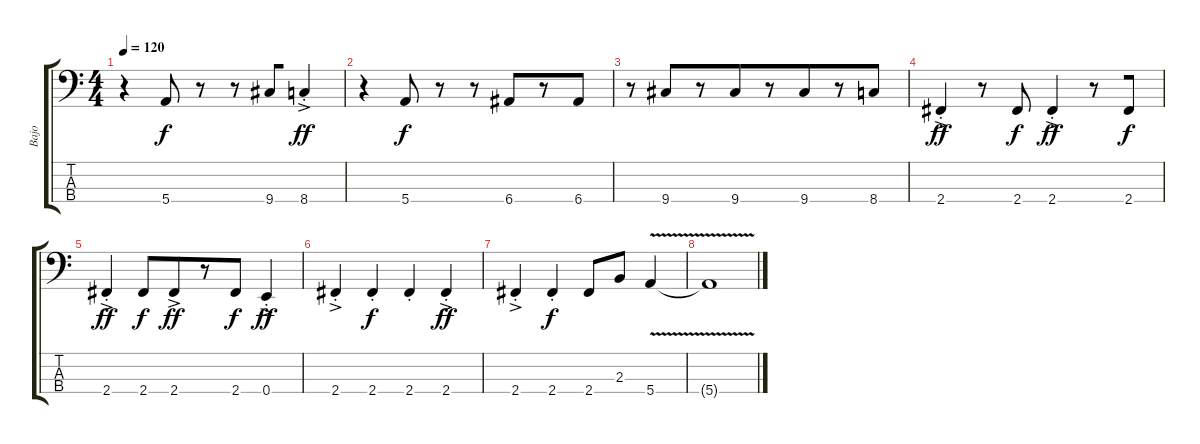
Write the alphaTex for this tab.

\track ("Bajo" "Bajo") {instrument electricbassfinger}
\staff {score tabs}
\tuning (G2 D2 A1 E1) {hide}
\ts (4 4)
\tempo 120
\clef f4
\ks c
r.4{dy f} 5.4.8 r.8 r.8 9.4.8{beam merge} 8.4{ac st}.4{dy ff} |
r.4 5.4.8{dy f} r.8 r.8 6.4.8{beam merge} r.8{beam merge} 6.4.8 |
r.8{beam merge} 9.4.8{beam merge} r.8{beam merge} 9.4.8{beam merge} r.8{beam merge} 9.4.8{beam merge} r.8{beam merge} 8.4.8 |
2.4{ac st}.4{dy ff} r.8{beam merge} 2.4.8{dy f} 2.4{ac st}.4{dy ff beam merge} r.8 2.4.8{dy f} |
2.4{ac st}.4{dy ff beam merge} 2.4.8{dy f beam merge} 2.4{ac}.8{dy ff beam merge} r.8 2.4.8{dy f beam merge} 0.4{ac st}.4{dy ff} |
2.4{ac st}.4{beam merge} 2.4{st}.4{dy f beam merge} 2.4{st}.4{beam merge} 2.4{ac st}.4{dy ff} |
2.4{ac st}.4{beam merge} 2.4{st}.4{dy f} 2.4.8 2.3.8 5.4{v}.4 |
5.4{t}.1
